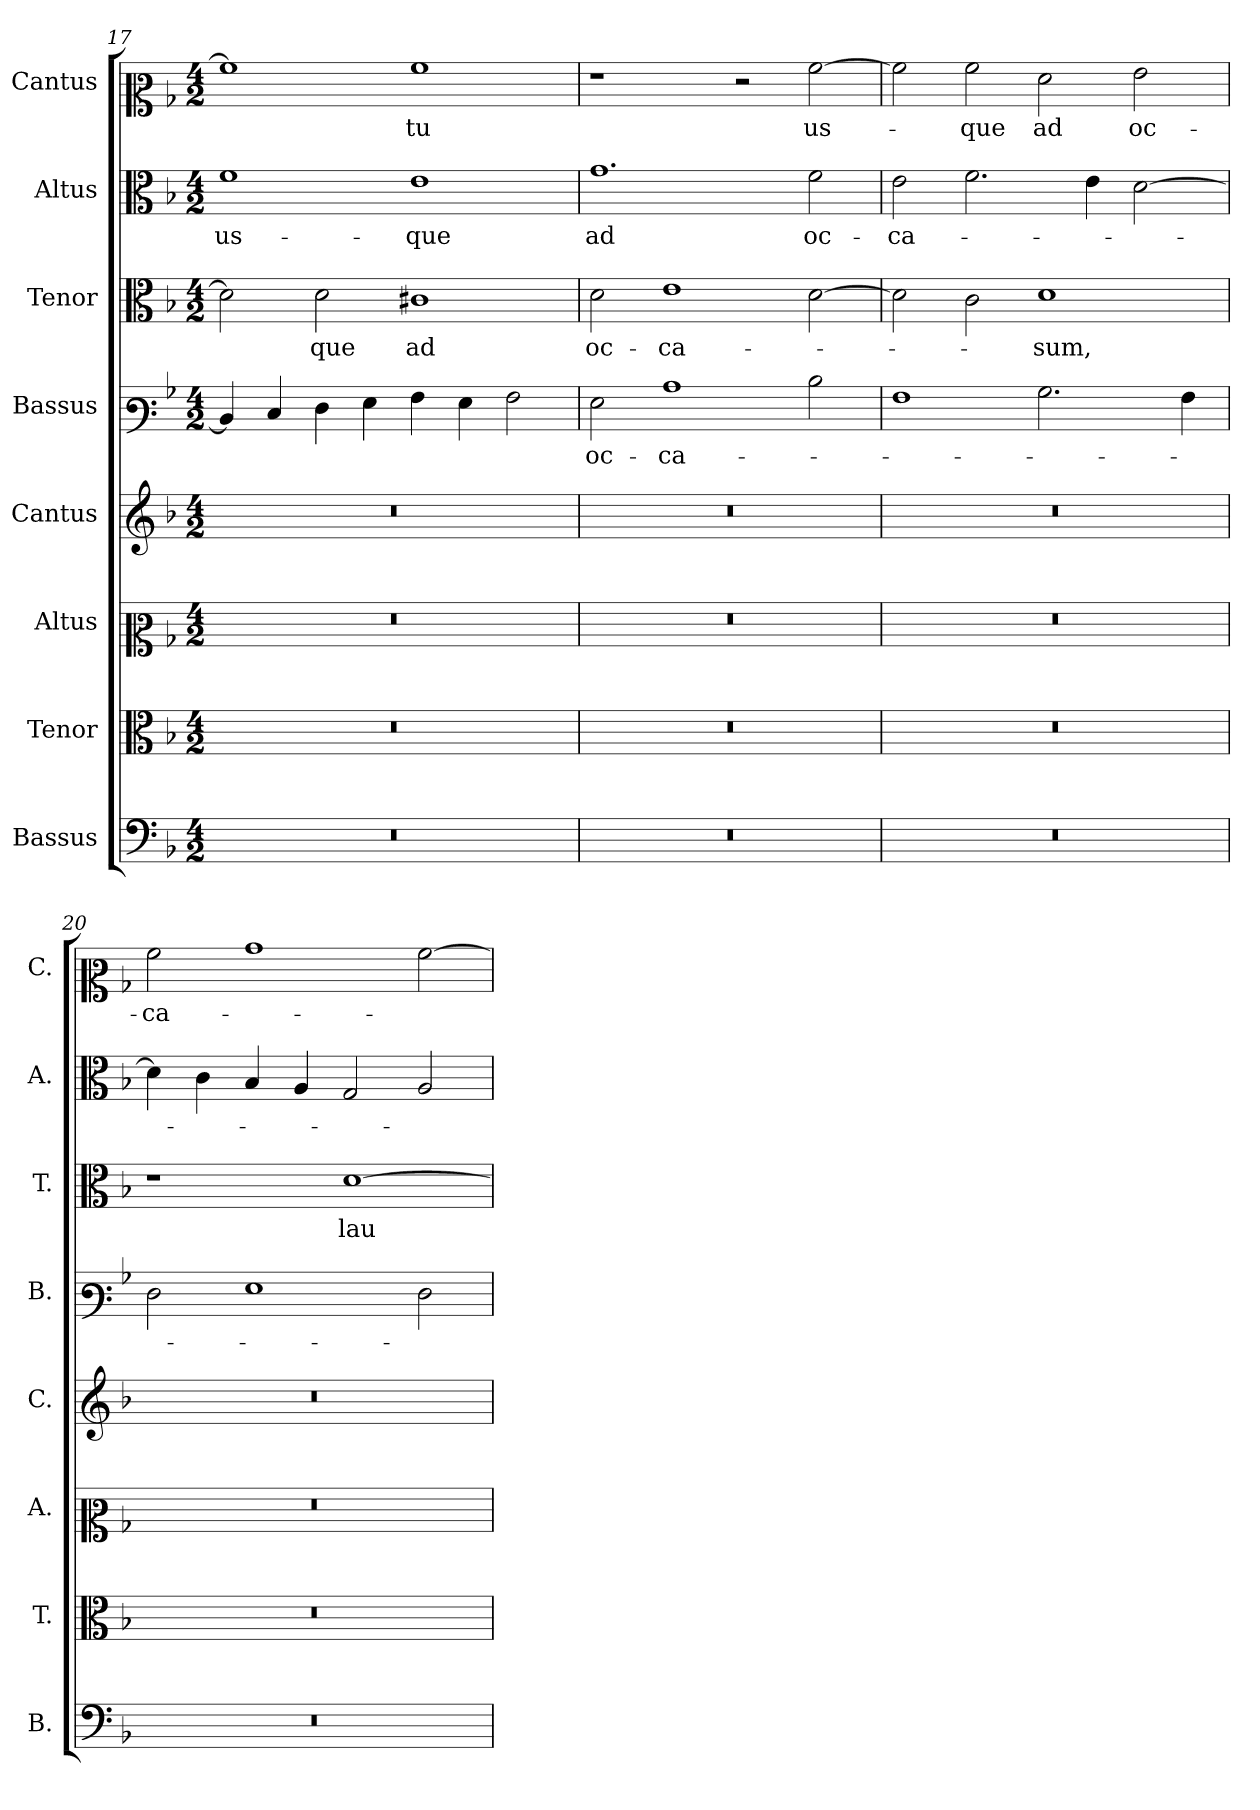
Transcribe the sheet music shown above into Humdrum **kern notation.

**kern	**kern	**kern	**kern	**kern	**text	**kern	**text	**kern	**text	**kern	**text
*part8	*part7	*part6	*part5	*part4	*part4	*part3	*part3	*part2	*part2	*part1	*part1
*staff8	*staff7	*staff6	*staff5	*staff4	*staff4	*staff3	*staff3	*staff2	*staff2	*staff1	*staff1
*I"Bassus	*I"Tenor	*I"Altus	*I"Cantus	*I"Bassus	*	*I"Tenor	*	*I"Altus	*	*I"Cantus	*
*I'B.	*I'T.	*I'A.	*I'C.	*I'B.	*	*I'T.	*	*I'A.	*	*I'C.	*
*clefF4	*clefC3	*clefC2	*clefG2	*clefF3	*	*clefC3	*	*clefC3	*	*clefC2	*
*k[b-]	*k[b-]	*k[b-]	*k[b-]	*k[b-]	*	*k[b-]	*	*k[b-]	*	*k[b-]	*
*M4/2	*M4/2	*M4/2	*M4/2	*M4/2	*	*M4/2	*	*M4/2	*	*M4/2	*
=17	=17	=17	=17	=17	=17	=17	=17	=17	=17	=17	=17
!	!	!	!	!	!	!	!	!	!LO:LY:b	!	!
0r	0r	0r	0r	4D/]	.	2d\]	.	1f	us-	1a]	.
.	.	.	.	4E/	.	.	.	.	.	.	.
!	!	!	!	!	!	!	!LO:LY:b	!	!	!	!
.	.	.	.	4F\	.	2d\	-que	.	.	.	.
.	.	.	.	4G\	.	.	.	.	.	.	.
!	!	!	!	!	!	!	!LO:LY:b	!	!LO:LY:b	!	!LO:LY:b
.	.	.	.	4A\	.	1c#X	ad	1e	-que	1a	-tu
.	.	.	.	4G\	.	.	.	.	.	.	.
.	.	.	.	2A\	.	.	.	.	.	.	.
=18	=18	=18	=18	=18	=18	=18	=18	=18	=18	=18	=18
!	!	!	!	!	!LO:LY:b	!	!LO:LY:b	!	!LO:LY:b	!	!
0r	0r	0r	0r	2G\	oc-	2d\	oc-	1.g	ad	1r	.
!	!	!	!	!	!LO:LY:b	!	!LO:LY:b	!	!	!	!
.	.	.	.	1c	-ca-	1e	-ca-	.	.	.	.
.	.	.	.	.	.	.	.	.	.	2r	.
!	!	!	!	!	!	!	!	!	!LO:LY:b	!	!LO:LY:b
.	.	.	.	2d\	.	[2d\	.	2f\	oc-	[2a\	us-
=19	=19	=19	=19	=19	=19	=19	=19	=19	=19	=19	=19
!	!	!	!	!	!	!	!	!	!LO:LY:b	!	!
0r	0r	0r	0r	1A	.	2d\]	.	2e\	-ca-	2a\]	.
!	!	!	!	!	!	!	!	!	!	!	!LO:LY:b
.	.	.	.	.	.	2c\	.	2.f\	.	2a\	-que
!	!	!	!	!	!	!	!LO:LY:b	!	!	!	!LO:LY:b
.	.	.	.	2.B-\	.	1d	-sum,	.	.	2f\	ad
.	.	.	.	.	.	.	.	4e\	.	.	.
!	!	!	!	!	!	!	!	!	!	!	!LO:LY:b
.	.	.	.	.	.	.	.	[2d\	.	2g\	oc-
.	.	.	.	4A\	.	.	.	.	.	.	.
=20	=20	=20	=20	=20	=20	=20	=20	=20	=20	=20	=20
!	!	!	!	!	!	!	!	!	!	!	!LO:LY:b
0r	0r	0r	0r	2F\	.	1r	.	4d\]	.	2a\	-ca-
.	.	.	.	.	.	.	.	4c\	.	.	.
.	.	.	.	1G	.	.	.	4B-/	.	1b-	.
.	.	.	.	.	.	.	.	4A/	.	.	.
!	!	!	!	!	!	!	!LO:LY:b	!	!	!	!
.	.	.	.	.	.	[1d	lau-	2G/	.	.	.
.	.	.	.	2F\	.	.	.	2A/	.	[2a\	.
=	=	=	=	=	=	=	=	=	=	=	=
*-	*-	*-	*-	*-	*-	*-	*-	*-	*-	*-	*-
